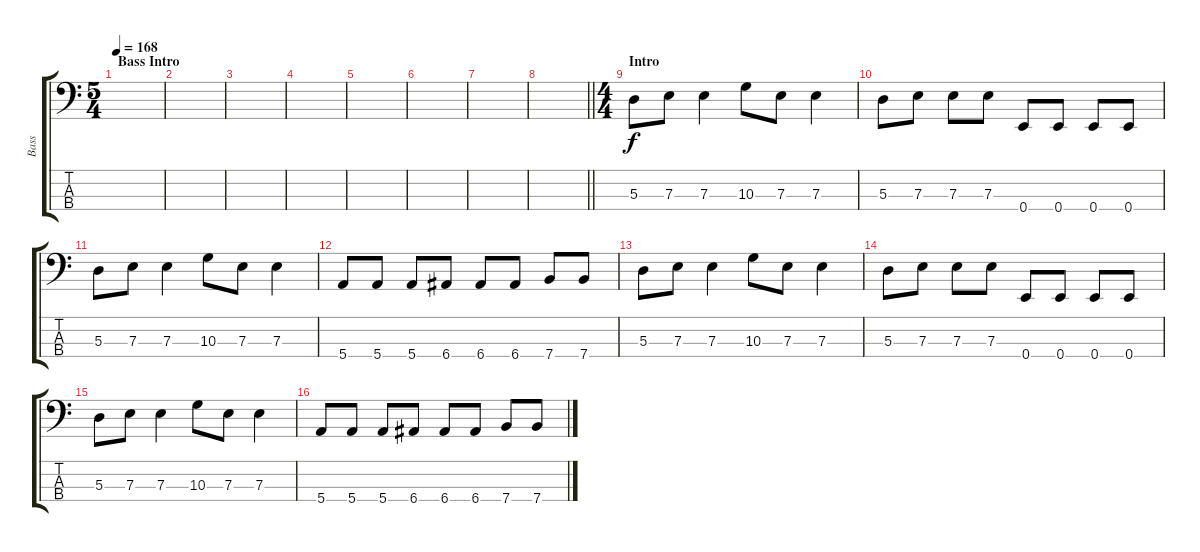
\track ("Bass" "Bass") {instrument electricbassfinger}
\staff {score tabs}
\tuning (G2 D2 A1 E1) {hide}
\ts (5 4)
\section ("" "Bass Intro")
\tempo 168
\clef f4
\ks c
|
|
|
|
|
|
|
\barLineRight lightlight
|
\ts (4 4)
\section ("" "Intro")
5.3.8 7.3.8 7.3.4 10.3.8 7.3.8 7.3.4 |
5.3.8 7.3.8 7.3.8 7.3.8 0.4.8 0.4.8 0.4.8 0.4.8 |
5.3.8 7.3.8 7.3.4 10.3.8 7.3.8 7.3.4 |
5.4.8 5.4.8 5.4.8 6.4.8 6.4.8 6.4.8 7.4.8 7.4.8 |
5.3.8 7.3.8 7.3.4 10.3.8 7.3.8 7.3.4 |
5.3.8 7.3.8 7.3.8 7.3.8 0.4.8 0.4.8 0.4.8 0.4.8 |
5.3.8 7.3.8 7.3.4 10.3.8 7.3.8 7.3.4 |
5.4.8 5.4.8 5.4.8 6.4.8 6.4.8 6.4.8 7.4.8 7.4.8
